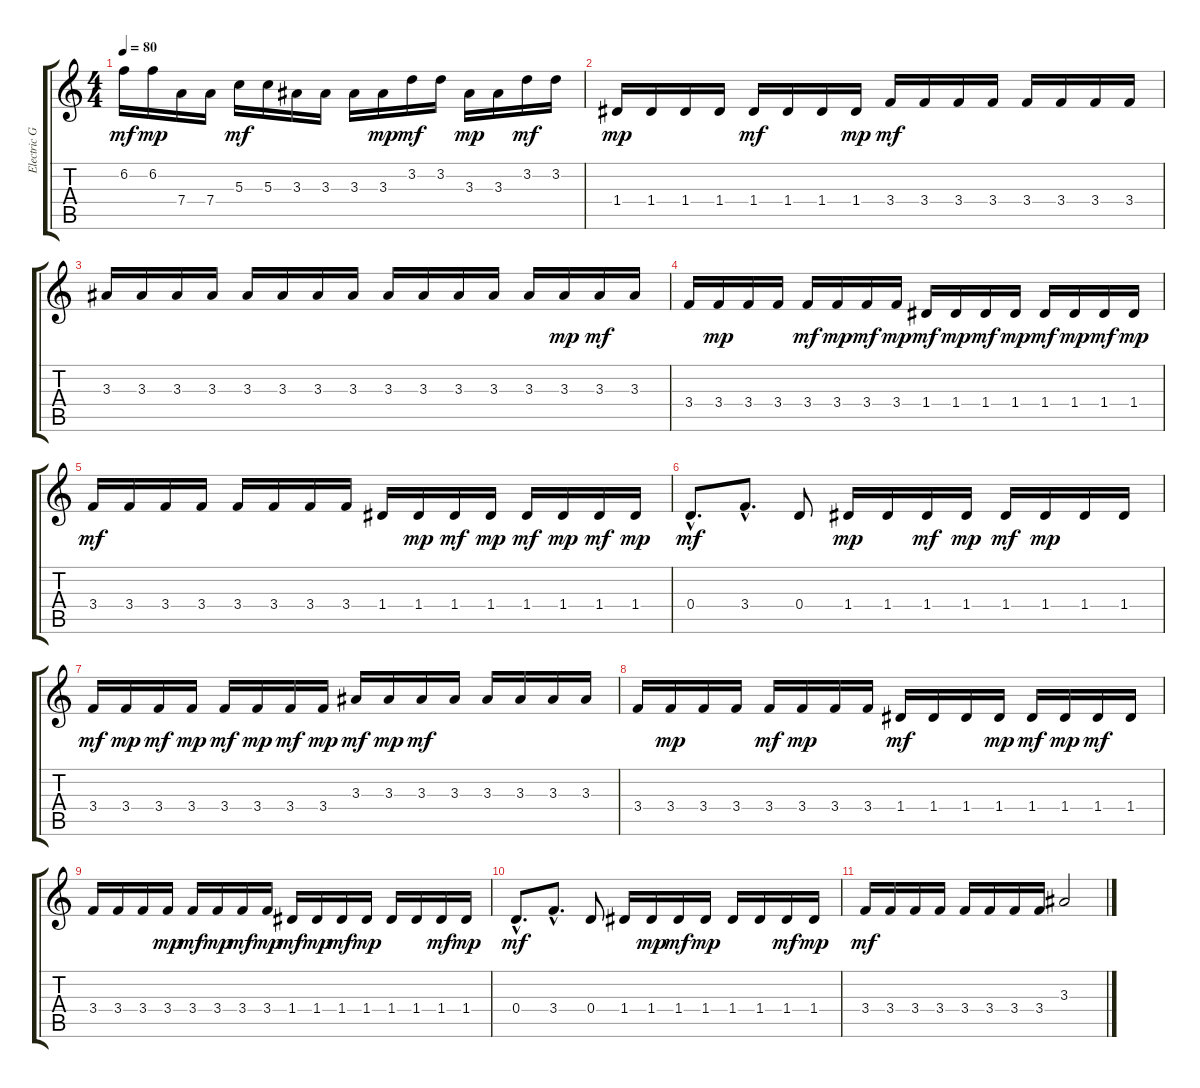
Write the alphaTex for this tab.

\track ("Electric Guitar" "Electric G") {instrument overdrivenguitar}
\staff {score tabs}
\tuning (E4 B3 G3 D3 A2 E2) {hide}
\ts (4 4)
\tempo 80
\clef g2
\ks c
6.2.16{dy mf} 6.2.16{dy mp} 7.4.16 7.4.16 5.3.16{dy mf} 5.3.16 3.3.16 3.3.16 3.3.16 3.3.16{dy mp} 3.2.16{dy mf} 3.2.16 3.3.16{dy mp} 3.3.16 3.2.16{dy mf} 3.2.16 |
1.4.16{dy mp} 1.4.16 1.4.16 1.4.16 1.4.16{dy mf} 1.4.16 1.4.16 1.4.16{dy mp} 3.4.16{dy mf} 3.4.16 3.4.16 3.4.16 3.4.16 3.4.16 3.4.16 3.4.16 |
3.3.16 3.3.16 3.3.16 3.3.16 3.3.16 3.3.16 3.3.16 3.3.16 3.3.16 3.3.16 3.3.16 3.3.16 3.3.16 3.3.16{dy mp} 3.3.16{dy mf} 3.3.16 |
3.4.16 3.4.16{dy mp} 3.4.16 3.4.16 3.4.16{dy mf} 3.4.16{dy mp} 3.4.16{dy mf} 3.4.16{dy mp} 1.4.16{dy mf} 1.4.16{dy mp} 1.4.16{dy mf} 1.4.16{dy mp} 1.4.16{dy mf} 1.4.16{dy mp} 1.4.16{dy mf} 1.4.16{dy mp} |
3.4.16{dy mf} 3.4.16 3.4.16 3.4.16 3.4.16 3.4.16 3.4.16 3.4.16 1.4.16 1.4.16{dy mp} 1.4.16{dy mf} 1.4.16{dy mp} 1.4.16{dy mf} 1.4.16{dy mp} 1.4.16{dy mf} 1.4.16{dy mp} |
0.4{hac}.8{d dy mf} 3.4{hac}.8{d} 0.4.8 1.4.16{dy mp} 1.4.16 1.4.16{dy mf} 1.4.16{dy mp} 1.4.16{dy mf} 1.4.16{dy mp} 1.4.16 1.4.16 |
3.4.16{dy mf} 3.4.16{dy mp} 3.4.16{dy mf} 3.4.16{dy mp} 3.4.16{dy mf} 3.4.16{dy mp} 3.4.16{dy mf} 3.4.16{dy mp} 3.3.16{dy mf} 3.3.16{dy mp} 3.3.16{dy mf} 3.3.16 3.3.16 3.3.16 3.3.16 3.3.16 |
3.4.16 3.4.16{dy mp} 3.4.16 3.4.16 3.4.16{dy mf} 3.4.16{dy mp} 3.4.16 3.4.16 1.4.16{dy mf} 1.4.16 1.4.16 1.4.16{dy mp} 1.4.16{dy mf} 1.4.16{dy mp} 1.4.16{dy mf} 1.4.16 |
3.4.16 3.4.16 3.4.16 3.4.16{dy mp} 3.4.16{dy mf} 3.4.16{dy mp} 3.4.16{dy mf} 3.4.16{dy mp} 1.4.16{dy mf} 1.4.16{dy mp} 1.4.16{dy mf} 1.4.16{dy mp} 1.4.16 1.4.16 1.4.16{dy mf} 1.4.16{dy mp} |
0.4{hac}.8{d dy mf} 3.4{hac}.8{d} 0.4.8 1.4.16 1.4.16{dy mp} 1.4.16{dy mf} 1.4.16{dy mp} 1.4.16 1.4.16 1.4.16{dy mf} 1.4.16{dy mp} |
3.4.16{dy mf} 3.4.16 3.4.16 3.4.16 3.4.16 3.4.16 3.4.16 3.4.16 3.3.2
